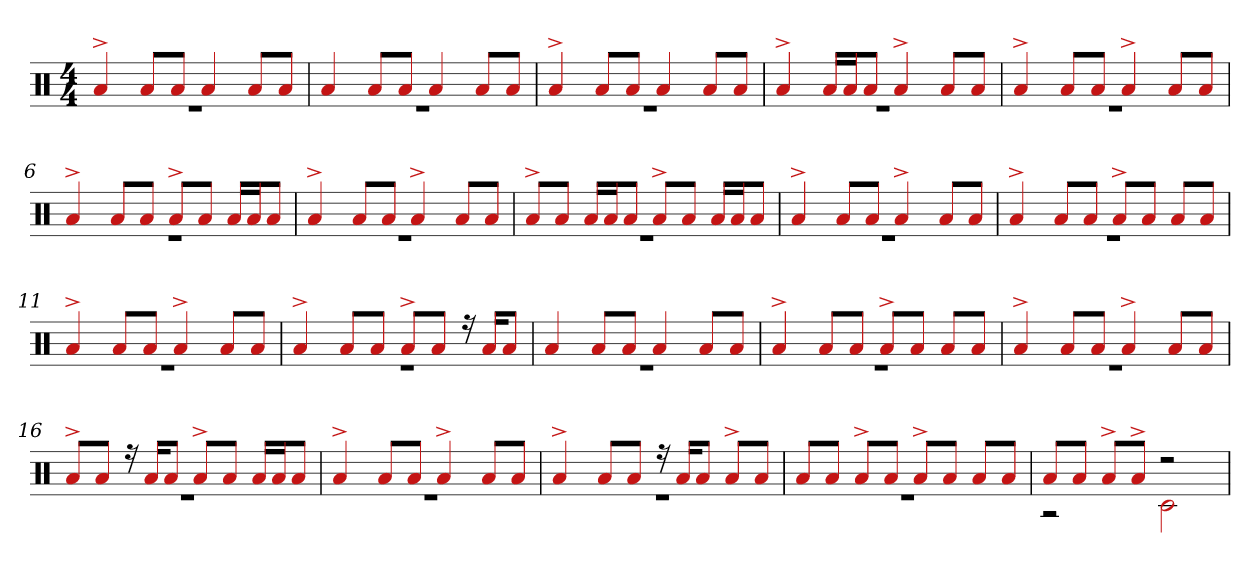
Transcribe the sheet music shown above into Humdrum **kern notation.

**kern
*part1
*staff1
*clefX
*k[]
*M4/4
=1
*^
4a^	1r
8aL	.
8aJ	.
4a	.
8aL	.
8aJ	.
=2	=2
4a	1r
8aL	.
8aJ	.
4a	.
8aL	.
8aJ	.
=3	=3
4a^	1r
8aL	.
8aJ	.
4a	.
8aL	.
8aJ	.
=4	=4
4a^	1r
16aLL	.
16aJ	.
8aJ	.
4a^	.
8aL	.
8aJ	.
=5	=5
4a^	1r
8aL	.
8aJ	.
4a^	.
8aL	.
8aJ	.
=6	=6
4a^	1r
8aL	.
8aJ	.
8a^L	.
8aJ	.
16aLL	.
16aJ	.
8aJ	.
=7	=7
4a^	1r
8aL	.
8aJ	.
4a^	.
8aL	.
8aJ	.
=8	=8
8a^L	1r
8aJ	.
16aLL	.
16aJ	.
8aJ	.
8a^L	.
8aJ	.
16aLL	.
16aJ	.
8aJ	.
=9	=9
4a^	1r
8aL	.
8aJ	.
4a^	.
8aL	.
8aJ	.
=10	=10
4a^	1r
8aL	.
8aJ	.
8a^L	.
8aJ	.
8aL	.
8aJ	.
=11	=11
4a^	1r
8aL	.
8aJ	.
4a^	.
8aL	.
8aJ	.
=12	=12
4a^	1r
8aL	.
8aJ	.
8a^L	.
8aJ	.
16r	.
16aKL	.
8aJ	.
=13	=13
4a	1r
8aL	.
8aJ	.
4a	.
8aL	.
8aJ	.
=14	=14
4a^	1r
8aL	.
8aJ	.
8a^L	.
8aJ	.
8aL	.
8aJ	.
=15	=15
4a^	1r
8aL	.
8aJ	.
4a^	.
8aL	.
8aJ	.
=16	=16
8a^L	1r
8aJ	.
16r	.
16aKL	.
8aJ	.
8a^L	.
8aJ	.
16aLL	.
16aJ	.
8aJ	.
=17	=17
4a^	1r
8aL	.
8aJ	.
4a^	.
8aL	.
8aJ	.
=18	=18
4a^	1r
8aL	.
8aJ	.
16r	.
16aKL	.
8aJ	.
8a^L	.
8aJ	.
=19	=19
8aL	1r
8aJ	.
8a^L	.
8aJ	.
8a^L	.
8aJ	.
8aL	.
8aJ	.
=20	=20
8aL	2r
8aJ	.
8a^L	.
8a^J	.
2r	2c#
*v	*v
=
*-
